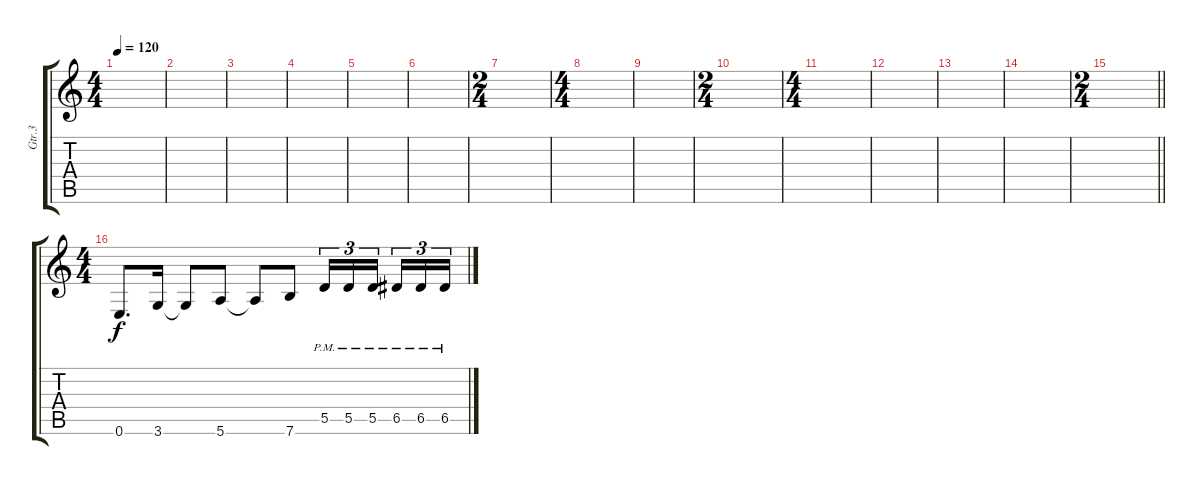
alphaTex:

\track ("Gtr.3" "Gtr.3") {instrument distortionguitar}
\staff {score tabs}
\tuning (E4 B3 G3 D3 A2 E2) {hide}
\ts (4 4)
\tempo 120
\clef g2
\ks c
|
|
|
|
|
|
\ts (2 4)
|
\ts (4 4)
|
|
\ts (2 4)
|
\ts (4 4)
|
|
|
|
\ts (2 4)
\barLineRight lightlight
|
\ts (4 4)
0.6.8{d} 3.6.16 3.6{t}.8 5.6.8 5.6{t}.8 7.6.8 5.5{pm}.16{tu (3 2)} 5.5{pm}.16{tu (3 2)} 5.5{pm}.16{tu (3 2) beam splitsecondary} 6.5{pm}.16{tu (3 2)} 6.5{pm}.16{tu (3 2)} 6.5{pm}.16{tu (3 2)}
